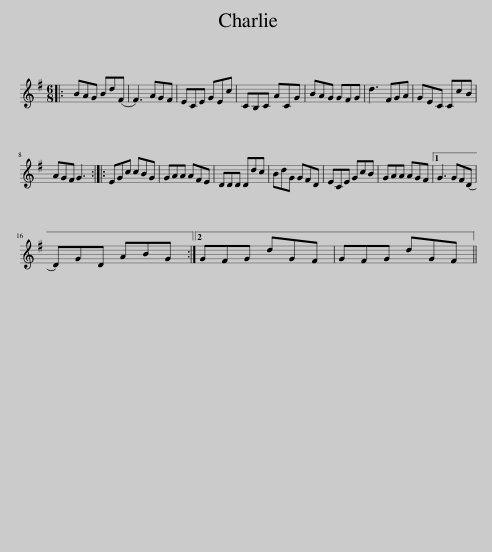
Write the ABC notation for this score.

X:1
L:1/8
M:6/8
I:linebreak $
K:G
V:1 treble
V:1
|: BAG Bd(F | F3) AGF | ECE GEc | CB,C ACG | BAG GFG | %5
 d3 FGA | GEC CcB |$ AGF G3 :: EGc cBG | GAA AFE | %10
 DDD Ddc | BdG GFD | ECE GcB | GAA AGF |1 G3 GF(D |$ %15
 D)GD ABG :|2 GFG dGF | GFG dGF || %18
